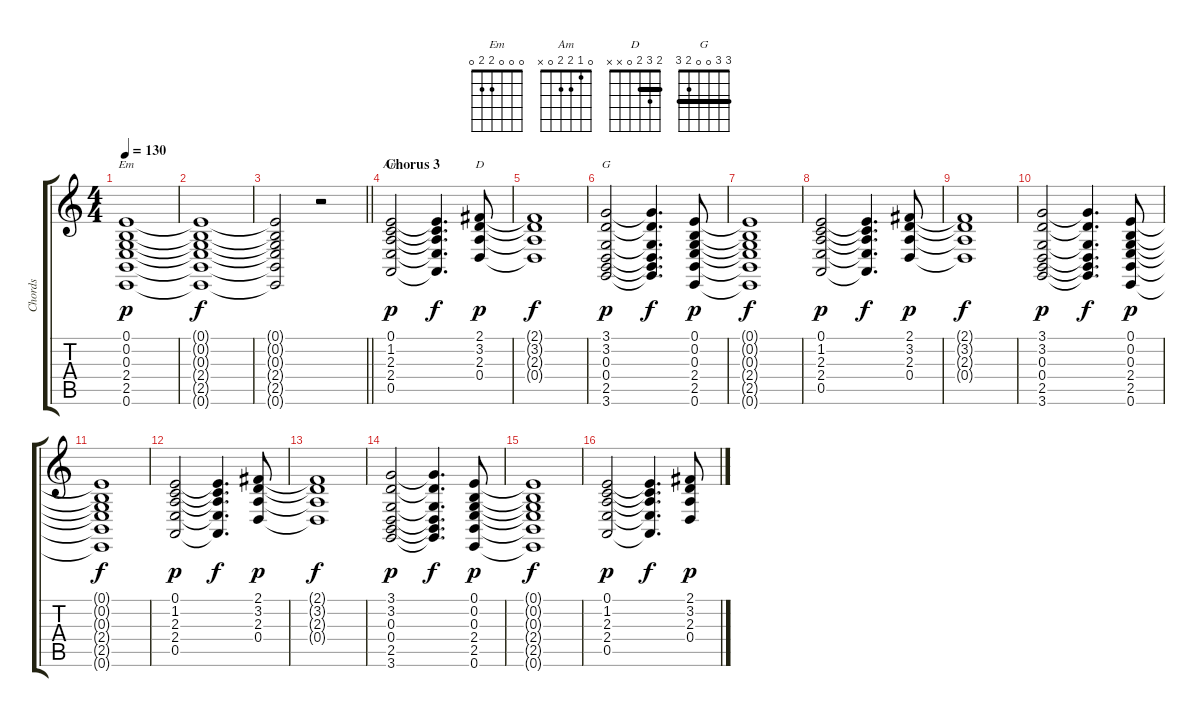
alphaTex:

\track ("Chords" "Chords") {instrument stringensemble1}
\staff {score tabs}
\tuning (E4 B3 G3 D3 A2 E2) {hide}
\chord ("Em" 0 0 0 2 2 0)
\chord ("Am" 0 1 2 2 0 x)
\chord ("D" 2 3 2 0 x x) {barre 2}
\chord ("G" 3 3 0 0 2 3) {barre 3}
\ts (4 4)
\tempo 130
\clef g2
\ks aminor
(0.1 0.2 0.3 2.4 2.5 0.6).1{ch "Em" dy p} |
(0.1{t} 0.2{t} 0.3{t} 2.4{t} 2.5{t} 0.6{t}).1{dy f} |
\barLineRight lightlight
(0.1{t} 0.2{t} 0.3{t} 2.4{t} 2.5{t} 0.6{t}).2 r.2 |
\section ("" "Chorus 3")
(0.1 1.2 2.3 2.4 0.5).2{ch "Am" dy p} (0.1{t} 1.2{t} 2.3{t} 2.4{t} 0.5{t}).4{d dy f} (2.1 3.2 2.3 0.4).8{ch "D" dy p} |
(2.1{t} 3.2{t} 2.3{t} 0.4{t}).1{dy f} |
(3.1 3.2 0.3 0.4 2.5 3.6).2{ch "G" dy p} (3.1{t} 3.2{t} 0.3{t} 0.4{t} 2.5{t} 3.6{t}).4{d dy f} (0.1 0.2 0.3 2.4 2.5 0.6).8{dy p} |
(0.1{t} 0.2{t} 0.3{t} 2.4{t} 2.5{t} 0.6{t}).1{dy f} |
(0.1 1.2 2.3 2.4 0.5).2{dy p} (0.1{t} 1.2{t} 2.3{t} 2.4{t} 0.5{t}).4{d dy f} (2.1 3.2 2.3 0.4).8{dy p} |
(2.1{t} 3.2{t} 2.3{t} 0.4{t}).1{dy f} |
(3.1 3.2 0.3 0.4 2.5 3.6).2{dy p} (3.1{t} 3.2{t} 0.3{t} 0.4{t} 2.5{t} 3.6{t}).4{d dy f} (0.1 0.2 0.3 2.4 2.5 0.6).8{dy p} |
(0.1{t} 0.2{t} 0.3{t} 2.4{t} 2.5{t} 0.6{t}).1{dy f} |
(0.1 1.2 2.3 2.4 0.5).2{dy p} (0.1{t} 1.2{t} 2.3{t} 2.4{t} 0.5{t}).4{d dy f} (2.1 3.2 2.3 0.4).8{dy p} |
(2.1{t} 3.2{t} 2.3{t} 0.4{t}).1{dy f} |
(3.1 3.2 0.3 0.4 2.5 3.6).2{dy p} (3.1{t} 3.2{t} 0.3{t} 0.4{t} 2.5{t} 3.6{t}).4{d dy f} (0.1 0.2 0.3 2.4 2.5 0.6).8{dy p} |
(0.1{t} 0.2{t} 0.3{t} 2.4{t} 2.5{t} 0.6{t}).1{dy f} |
(0.1 1.2 2.3 2.4 0.5).2{dy p} (0.1{t} 1.2{t} 2.3{t} 2.4{t} 0.5{t}).4{d dy f} (2.1 3.2 2.3 0.4).8{dy p}
